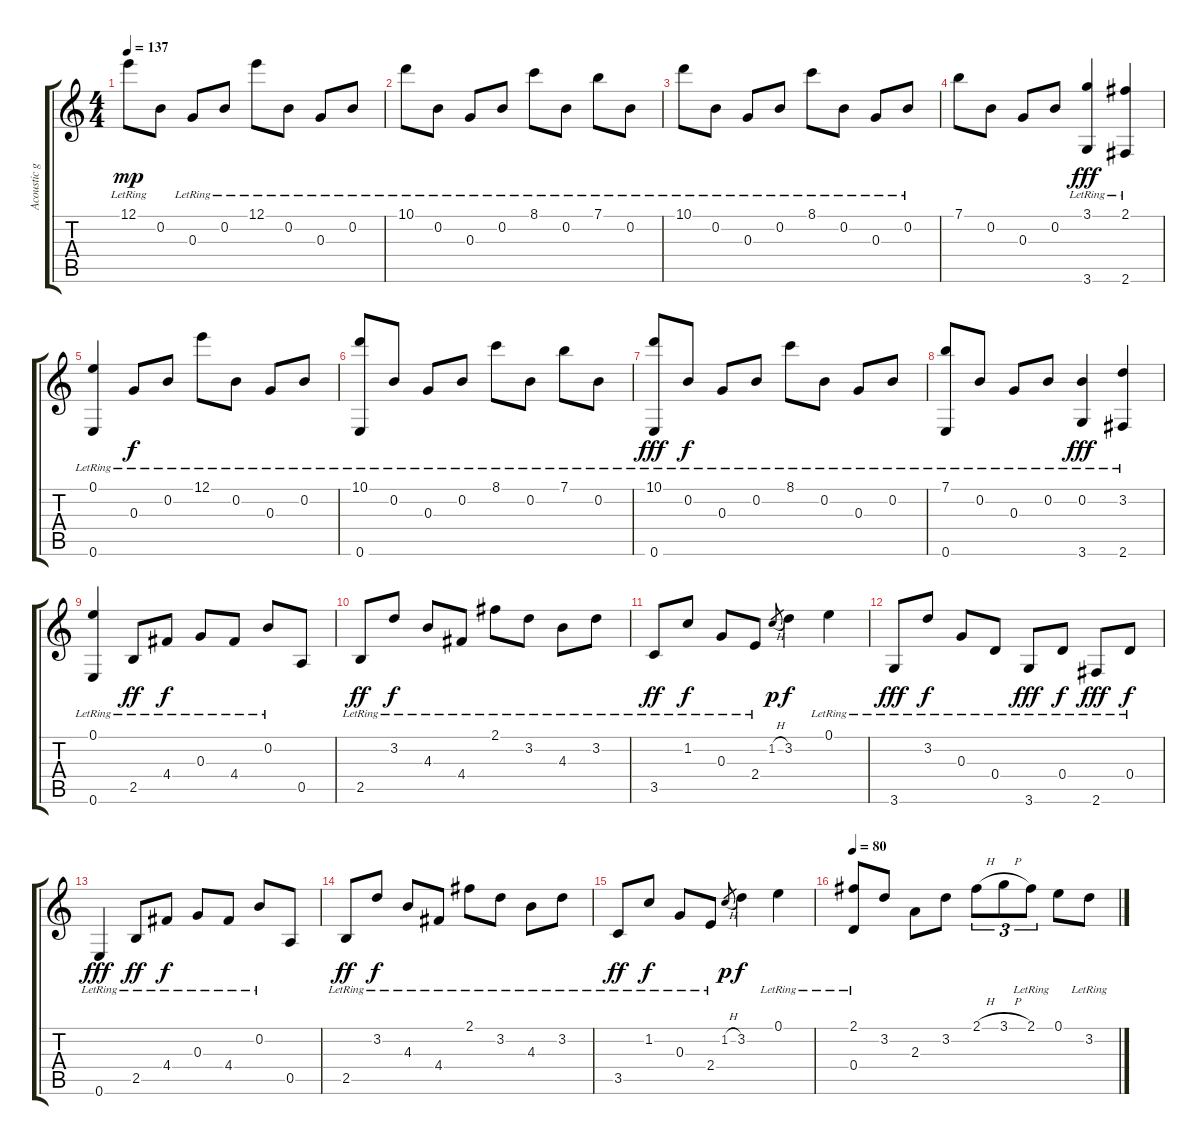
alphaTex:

\track ("Acoustic guitar" "Acoustic g") {instrument acousticguitarsteel}
\staff {score tabs}
\tuning (E4 B3 G3 D3 A2 E2) {hide}
\ts (4 4)
\tempo 137
\clef g2
\ks c
12.1{lr}.8{dy mp volume 0 instrument acousticguitarsteel} 0.2.8{volume 7} 0.3{lr}.8 0.2{lr}.8 12.1{lr}.8 0.2{lr}.8 0.3{lr}.8 0.2{lr}.8 |
10.1{lr}.8 0.2{lr}.8 0.3{lr}.8 0.2{lr}.8 8.1{lr}.8 0.2{lr}.8 7.1{lr}.8 0.2{lr}.8 |
10.1{lr}.8{volume 14} 0.2{lr}.8 0.3{lr}.8 0.2{lr}.8 8.1{lr}.8 0.2{lr}.8 0.3{lr}.8 0.2{lr}.8 |
7.1.8 0.2.8 0.3.8 0.2.8 (3.1{lr} 3.6).4{dy fff} (2.1{lr} 2.6{lr}).4 |
(0.1{lr} 0.6{lr}).4 0.3{lr}.8{dy f} 0.2{lr}.8 12.1{lr}.8 0.2{lr}.8 0.3{lr}.8 0.2{lr}.8 |
(10.1{lr} 0.6).8 0.2{lr}.8 0.3{lr}.8 0.2{lr}.8 8.1{lr}.8 0.2{lr}.8 7.1{lr}.8 0.2{lr}.8 |
(10.1{lr} 0.6{lr}).8{dy fff} 0.2{lr}.8{dy f} 0.3{lr}.8 0.2{lr}.8 8.1{lr}.8 0.2{lr}.8 0.3{lr}.8 0.2{lr}.8 |
(7.1{lr} 0.6).8 0.2{lr}.8 0.3{lr}.8 0.2{lr}.8 (0.2{lr} 3.6).4{dy fff} (3.2{lr} 2.6{lr}).4 |
(0.1{lr} 0.6{lr}).4 2.5{lr}.8{dy ff} 4.4{lr}.8{dy f} 0.3{lr}.8 4.4{lr}.8 0.2{lr}.8 0.5.8 |
2.5{lr}.8{dy ff} 3.2{lr}.8{dy f} 4.3{lr}.8 4.4{lr}.8 2.1{lr}.8 3.2{lr}.8 4.3{lr}.8 3.2{lr}.8 |
3.5{lr}.8{dy ff} 1.2{lr}.8{dy f} 0.3{lr}.8 2.4{lr}.8 1.2{h}.8{gr dy p} 3.2.4{dy f} 0.1{lr}.4 |
3.6{lr}.8{dy fff} 3.2{lr}.8{dy f} 0.3{lr}.8 0.4{lr}.8 3.6{lr}.8{dy fff} 0.4{lr}.8{dy f} 2.6{lr}.8{dy fff} 0.4{lr}.8{dy f} |
0.6{lr}.4{dy fff} 2.5{lr}.8{dy ff} 4.4{lr}.8{dy f} 0.3{lr}.8 4.4{lr}.8 0.2{lr}.8 0.5.8 |
2.5{lr}.8{dy ff} 3.2{lr}.8{dy f} 4.3{lr}.8 4.4{lr}.8 2.1{lr}.8 3.2{lr}.8 4.3{lr}.8 3.2{lr}.8 |
3.5{lr}.8{dy ff} 1.2{lr}.8{dy f} 0.3{lr}.8 2.4{lr}.8 1.2{h}.8{gr dy p} 3.2.4{dy f} 0.1{lr}.4 |
\tempo 80
(2.1{lr} 0.4{lr}).8 3.2.8 2.3.8 3.2.8 2.1{h}.8{tu (3 2)} 3.1{h}.8{tu (3 2)} 2.1{lr}.8{tu (3 2)} 0.1.8 3.2{lr}.8
